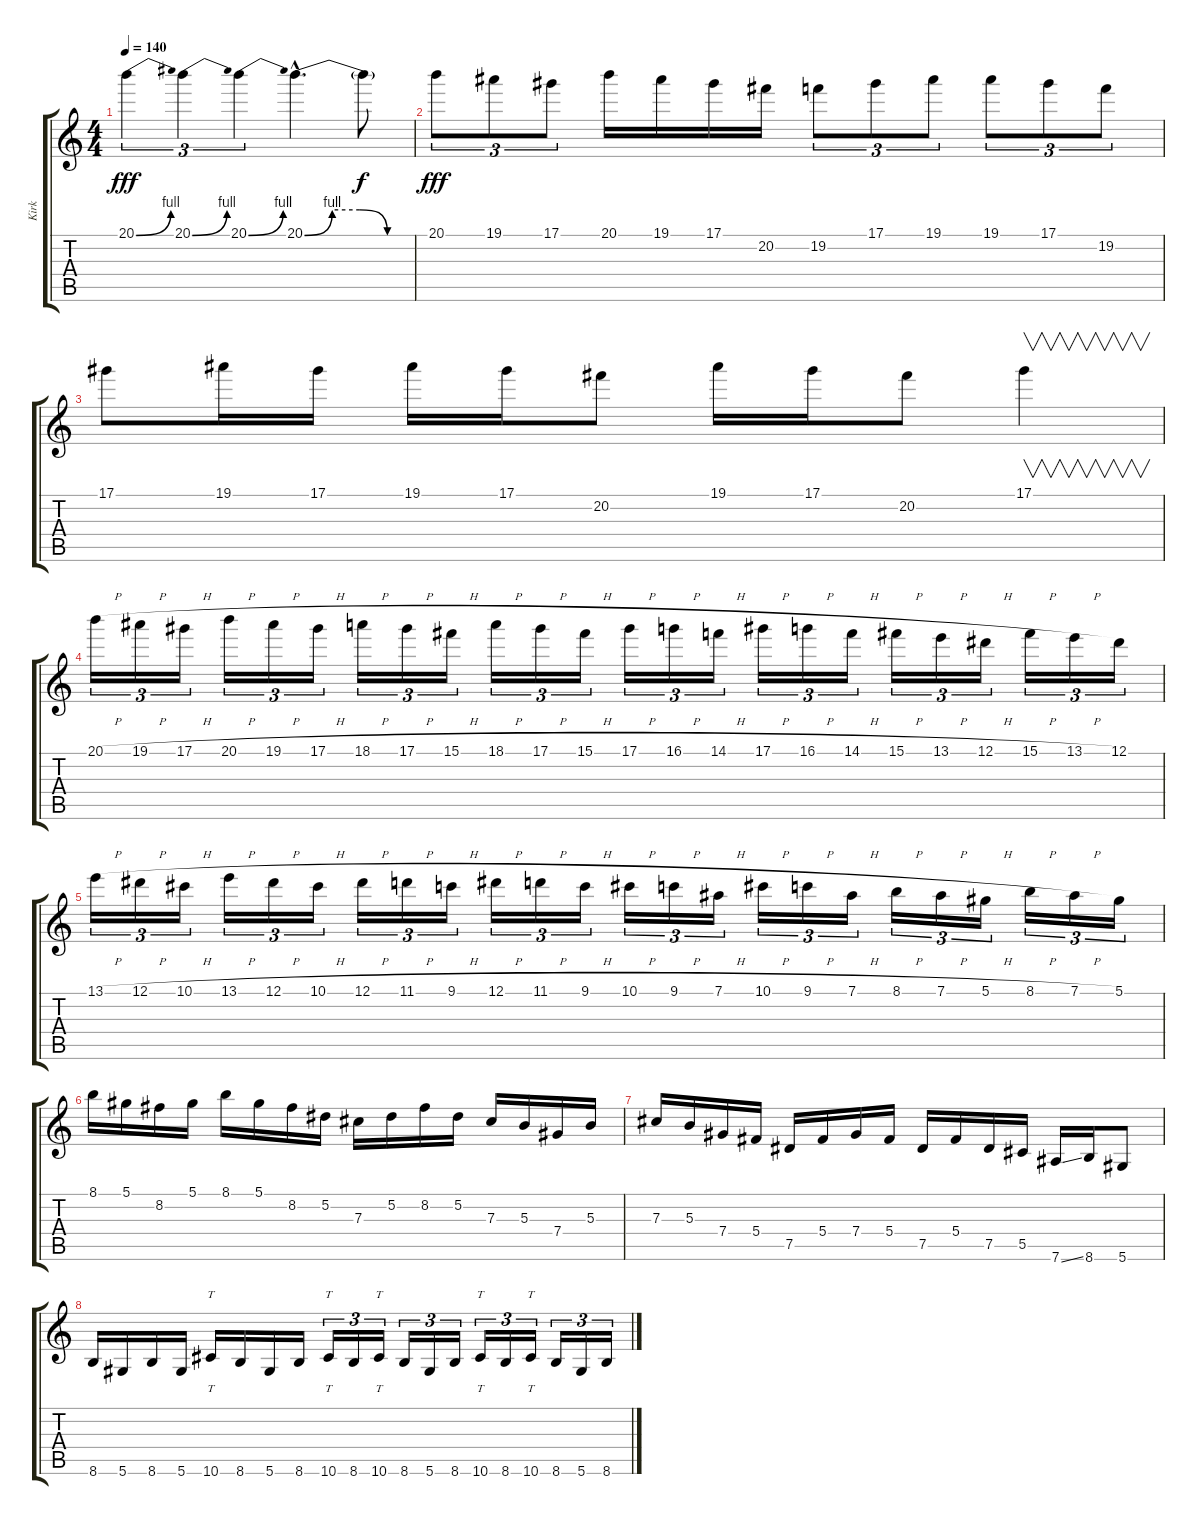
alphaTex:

\track ("Kirk" "Kirk") {instrument overdrivenguitar}
\staff {score tabs}
\tuning (Eb4 Bb3 Gb3 Db3 Ab2 Eb2) {hide}
\ts (4 4)
\tempo 140
\clef g2
\ks c
20.1{be (bend 0 0 60 4)}.4{tu (3 2) dy fff} 20.1{be (bend 0 0 60 4)}.4{tu (3 2)} 20.1{be (bend 0 0 60 4)}.4{tu (3 2)} 20.1{be (custom 0 0 15 4 30 4 45 0 60 0) hac}.4{d} 20.1{t}.8{dy f} |
20.1.8{tu (3 2) dy fff} 19.1.8{tu (3 2)} 17.1.8{tu (3 2)} 20.1.16 19.1.16 17.1.16 20.2.16 19.2.8{tu (3 2)} 17.1.8{tu (3 2)} 19.1.8{tu (3 2)} 19.1.8{tu (3 2)} 17.1.8{tu (3 2)} 19.2.8{tu (3 2)} |
17.1.8 19.1.16 17.1.16 19.1.16 17.1.16 20.2.8 19.1.16 17.1.16 20.2.8 17.1.4{v} |
20.1{h}.16{tu (3 2)} 19.1{h}.16{tu (3 2)} 17.1{h}.16{tu (3 2)} 20.1{h}.16{tu (3 2)} 19.1{h}.16{tu (3 2)} 17.1{h}.16{tu (3 2)} 18.1{h}.16{tu (3 2)} 17.1{h}.16{tu (3 2)} 15.1{h}.16{tu (3 2)} 18.1{h}.16{tu (3 2)} 17.1{h}.16{tu (3 2)} 15.1{h}.16{tu (3 2)} 17.1{h}.16{tu (3 2)} 16.1{h}.16{tu (3 2)} 14.1{h}.16{tu (3 2)} 17.1{h}.16{tu (3 2)} 16.1{h}.16{tu (3 2)} 14.1{h}.16{tu (3 2)} 15.1{h}.16{tu (3 2)} 13.1{h}.16{tu (3 2)} 12.1{h}.16{tu (3 2)} 15.1{h}.16{tu (3 2)} 13.1{h}.16{tu (3 2)} 12.1.16{tu (3 2)} |
13.1{h}.16{tu (3 2)} 12.1{h}.16{tu (3 2)} 10.1{h}.16{tu (3 2)} 13.1{h}.16{tu (3 2)} 12.1{h}.16{tu (3 2)} 10.1{h}.16{tu (3 2)} 12.1{h}.16{tu (3 2)} 11.1{h}.16{tu (3 2)} 9.1{h}.16{tu (3 2)} 12.1{h}.16{tu (3 2)} 11.1{h}.16{tu (3 2)} 9.1{h}.16{tu (3 2)} 10.1{h}.16{tu (3 2)} 9.1{h}.16{tu (3 2)} 7.1{h}.16{tu (3 2)} 10.1{h}.16{tu (3 2)} 9.1{h}.16{tu (3 2)} 7.1{h}.16{tu (3 2)} 8.1{h}.16{tu (3 2)} 7.1{h}.16{tu (3 2)} 5.1{h}.16{tu (3 2)} 8.1{h}.16{tu (3 2)} 7.1{h}.16{tu (3 2)} 5.1.16{tu (3 2)} |
8.1.16 5.1.16 8.2.16 5.1.16 8.1.16 5.1.16 8.2.16 5.2.16 7.3.16 5.2.16 8.2.16 5.2.16 7.3.16 5.3.16 7.4.16 5.3.16 |
7.3.16 5.3.16 7.4.16 5.4.16 7.5.16 5.4.16 7.4.16 5.4.16 7.5.16 5.4.16 7.5.16 5.5.16 7.6{ss}.16 8.6.16 5.6.8 |
8.6.16 5.6.16 8.6.16 5.6.16 10.6.16{tt} 8.6.16 5.6.16 8.6.16 10.6.16{tt tu (3 2)} 8.6.16{tu (3 2)} 10.6.16{tt tu (3 2)} 8.6.16{tu (3 2)} 5.6.16{tu (3 2)} 8.6.16{tu (3 2)} 10.6.16{tt tu (3 2)} 8.6.16{tu (3 2)} 10.6.16{tt tu (3 2)} 8.6.16{tu (3 2)} 5.6.16{tu (3 2)} 8.6.16{tu (3 2)}
